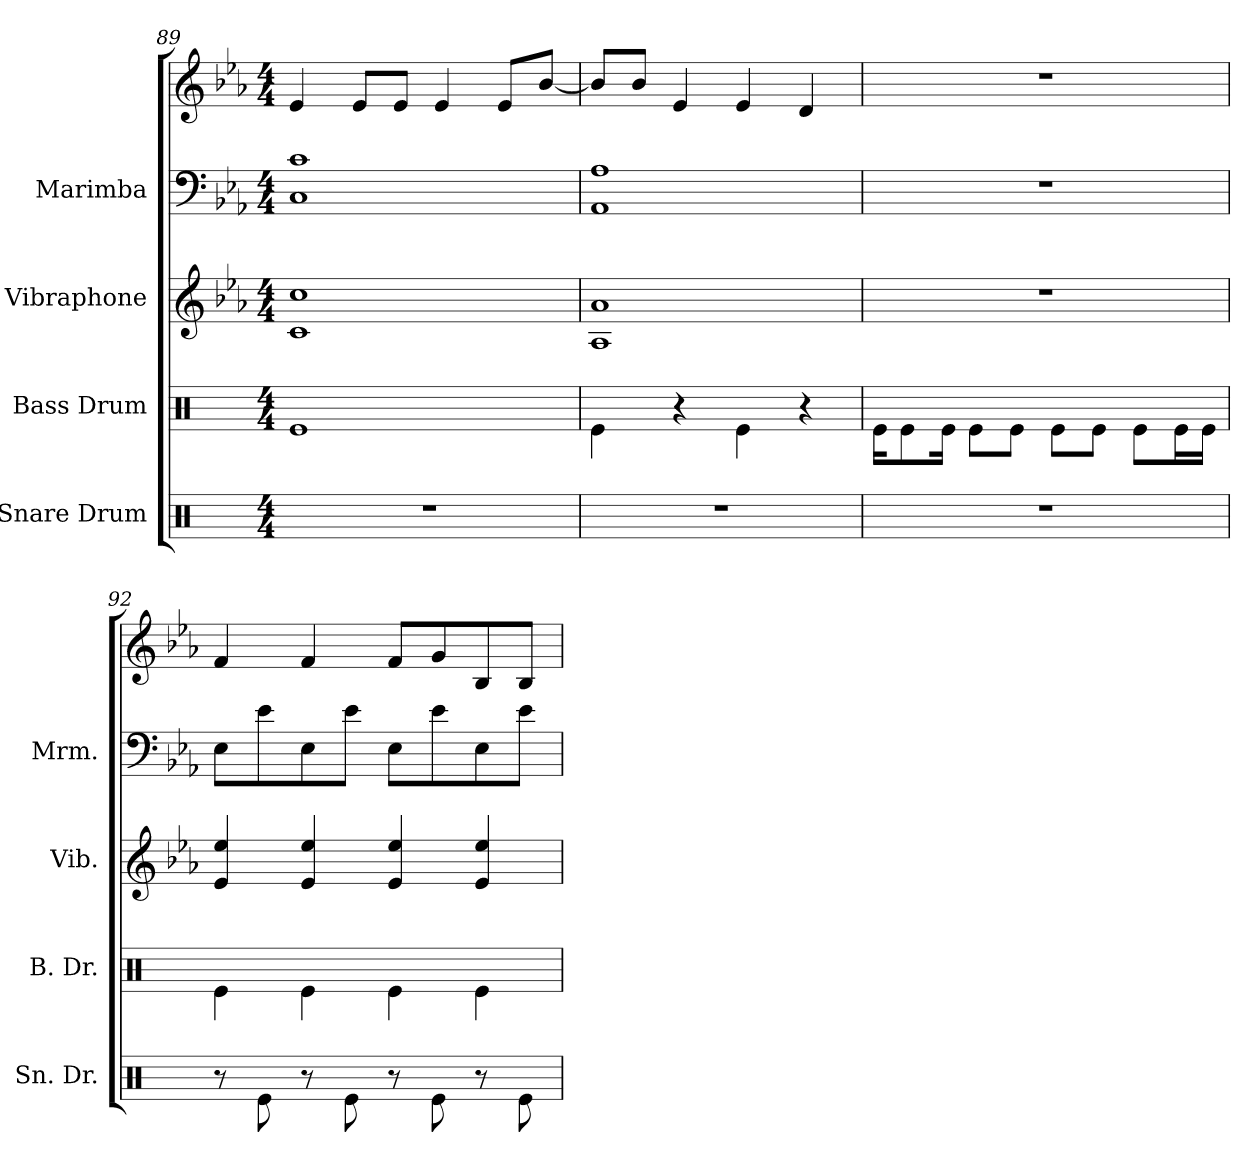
**kern	**kern	**kern	**kern	**kern
*part4	*part3	*part2	*part1	*part1
*staff5	*staff4	*staff3	*staff2	*staff1
*I"Snare Drum	*I"Bass Drum	*I"Vibraphone	*I"Marimba	*
*I'Sn. Dr.	*I'B. Dr.	*I'Vib.	*I'Mrm.	*
*clefX	*clefX	*clefG2	*clefF4	*clefG2
*k[]	*k[]	*k[b-e-a-]	*k[b-e-a-]	*k[b-e-a-]
*M4/4	*M4/4	*M4/4	*M4/4	*M4/4
=89	=89	=89	=89	=89
1r	1Re	1c 1cc	1C 1c	4e-/
.	.	.	.	8e-/L
.	.	.	.	8e-/J
.	.	.	.	4e-/
.	.	.	.	8e-/L
.	.	.	.	[8b-/J
=90	=90	=90	=90	=90
1r	4Re\	1A- 1a-	1AA- 1A-	8b-/L]
.	.	.	.	8b-/J
.	4r	.	.	4e-/
.	4Re\	.	.	4e-/
.	4r	.	.	4d/
!!LO:PB:g=z
=91	=91	=91	=91	=91
1r	16Re\KL	1r	1r	1r
.	8Re\	.	.	.
.	16Re\Jk	.	.	.
.	8Re\L	.	.	.
.	8Re\J	.	.	.
.	8Re\L	.	.	.
.	8Re\J	.	.	.
.	8Re\L	.	.	.
.	16Re\L	.	.	.
.	16Re\JJ	.	.	.
=92	=92	=92	=92	=92
8r	4Re\	4e-/ 4ee-/	8E-\L	4f/
8Re\	.	.	8e-\	.
8r	4Re\	4e-/ 4ee-/	8E-\	4f/
8Re\	.	.	8e-\J	.
8r	4Re\	4e-/ 4ee-/	8E-\L	8f/L
8Re\	.	.	8e-\	8g/
8r	4Re\	4e-/ 4ee-/	8E-\	8B-/
8Re\	.	.	8e-\J	8B-/J
=	=	=	=	=
*-	*-	*-	*-	*-
